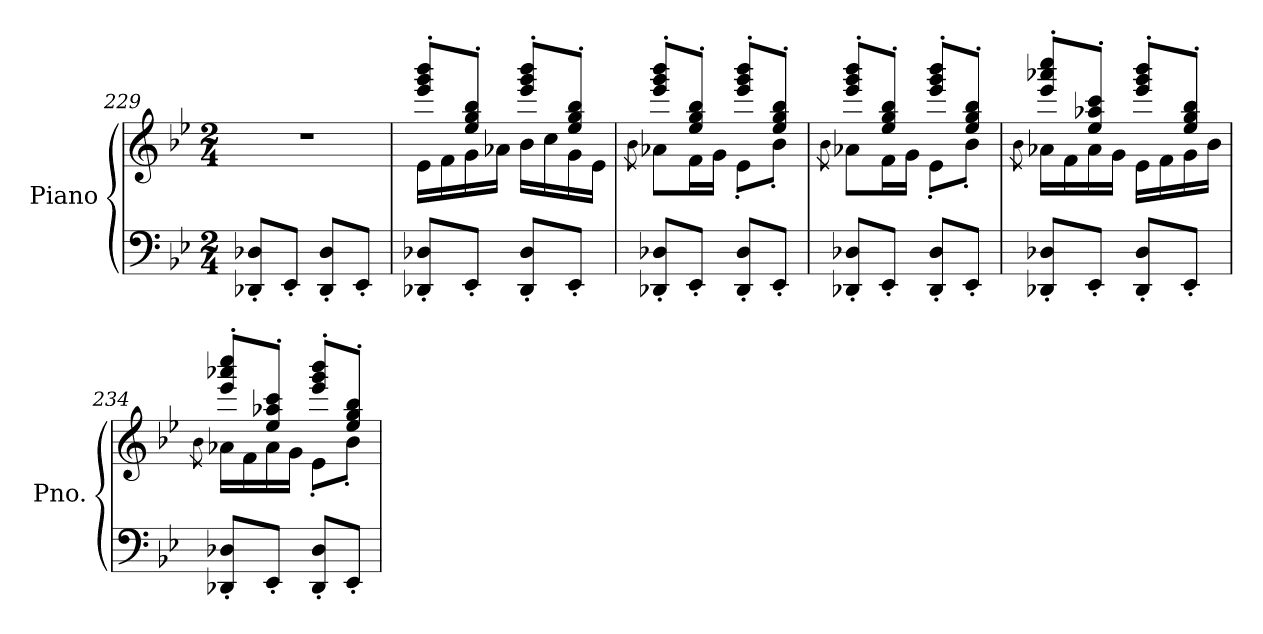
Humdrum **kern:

**kern	**kern
*part1	*part1
*staff2	*staff1
*I"Piano	*
*I'Pno.	*
!!LO:LB:g=z
*clefF4	*clefG2
*k[b-e-]	*k[b-e-]
*M2/4	*M2/4
=229	=229
8DD-X/' 8D-X/'L	2r
8EE-'/J	.
8DD-/' 8D-/'L	.
8EE-'/J	.
=230	=230
*	*^
8DD-X/' 8D-X/'L	8eee-/' 8ggg/' 8bbb-/'L	16e-\LL
.	.	16f\
8EE-'/J	8ee-/' 8gg/' 8bb-/'J	16g\
.	.	16a-X\JJ
8DD-/' 8D-/'L	8eee-/' 8ggg/' 8bbb-/'L	16b-\LL
.	.	16cc\
8EE-'/J	8ee-/' 8gg/' 8bb-/'J	16g\
.	.	16e-\JJ
=231	=231	=231
.	.	8qb-\
8DD-X/' 8D-X/'L	8eee-/' 8ggg/' 8bbb-/'L	8a-X\L
8EE-'/J	8ee-/' 8gg/' 8bb-/'J	16f\L
.	.	16g\JJ
8DD-/' 8D-/'L	8eee-/' 8ggg/' 8bbb-/'L	8e-'\L
8EE-'/J	8ee-/' 8gg/' 8bb-/'J	8b-'\J
=232	=232	=232
.	.	8qb-\
8DD-X/' 8D-X/'L	8eee-/' 8ggg/' 8bbb-/'L	8a-X\L
8EE-'/J	8ee-/' 8gg/' 8bb-/'J	16f\L
.	.	16g\JJ
8DD-/' 8D-/'L	8eee-/' 8ggg/' 8bbb-/'L	8e-'\L
8EE-'/J	8ee-/' 8gg/' 8bb-/'J	8b-'\J
=233	=233	=233
.	.	8qb-\
8DD-X/' 8D-X/'L	8eee-/' 8aaa-X/' 8cccc/'L	16a-X\LL
.	.	16f\
8EE-'/J	8ee-/' 8aa-X/' 8ccc/'J	16a-\
.	.	16g\JJ
8DD-/' 8D-/'L	8eee-/' 8ggg/' 8bbb-/'L	16e-\LL
.	.	16f\
8EE-'/J	8ee-/' 8gg/' 8bb-/'J	16g\
.	.	16b-\JJ
!!LO:PB:g=z	!!
=234	=234	=234
.	.	8qb-\
8DD-X/' 8D-X/'L	8eee-/' 8aaa-X/' 8cccc/'L	16a-X\LL
.	.	16f\
8EE-'/J	8ee-/' 8aa-X/' 8ccc/'J	16a-\
.	.	16g\JJ
8DD-/' 8D-/'L	8eee-/' 8ggg/' 8bbb-/'L	8e-'\L
8EE-'/J	8ee-/' 8gg/' 8bb-/'J	8b-'\J
*	*v	*v
=	=
*-	*-
